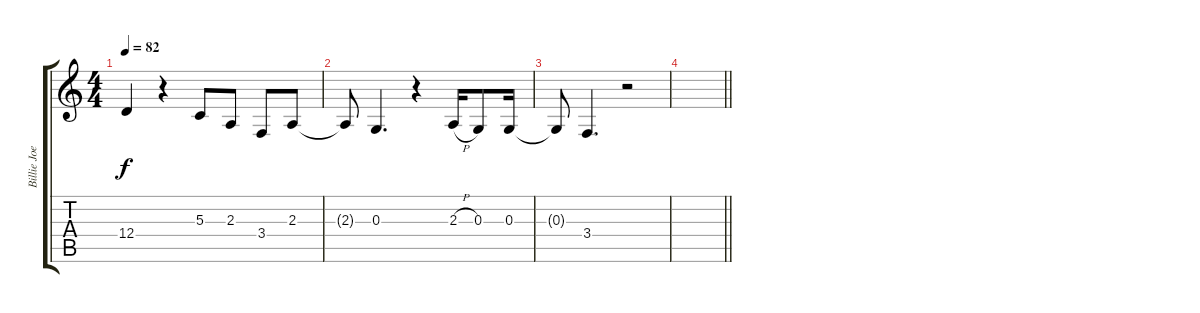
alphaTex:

\track ("Billie Joe vocals" "Billie Joe") {instrument lead2sawtooth}
\staff {score tabs}
\tuning (E4 B3 G3 D3 A2 E2) {hide}
\ts (4 4)
\tempo 82
\clef g2
\ks c
12.4{t}.4{dy f} r.4 5.3.8 2.3.8 3.4.8 2.3.8 |
2.3{t}.8 0.3.4{d} r.4 2.3{h}.16 0.3.8 0.3.16 |
0.3{t}.8 3.4.4{d} r.2 |
\barLineRight lightlight
